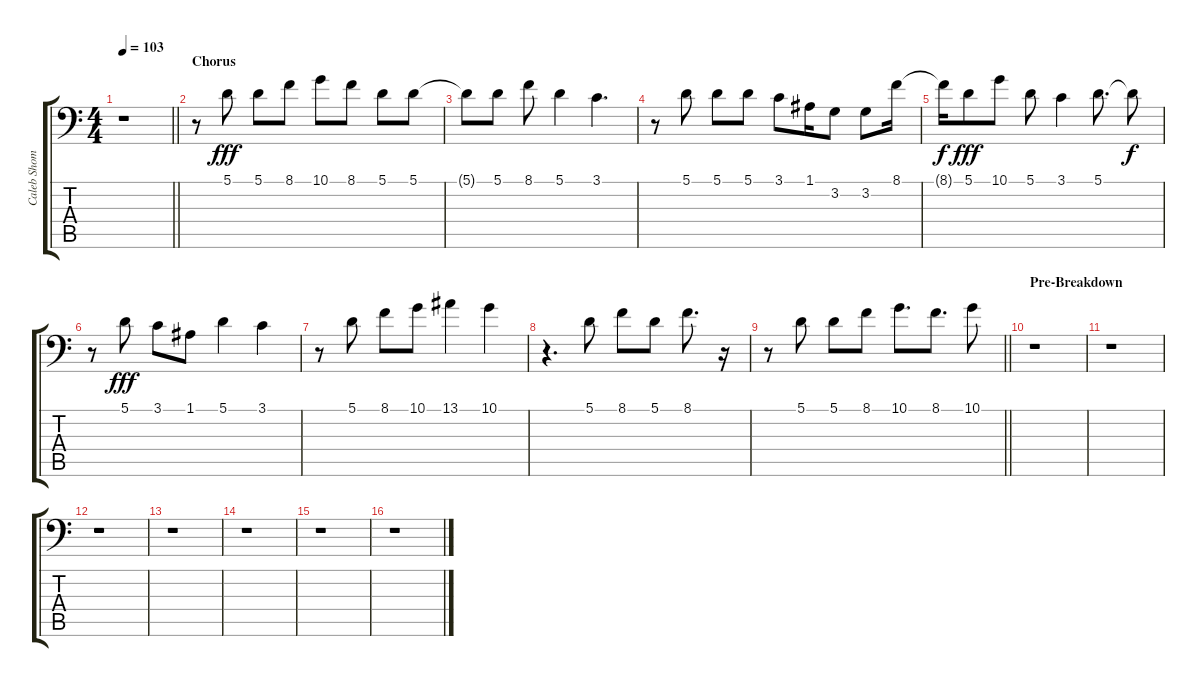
\track ("Caleb Shomo - Vocals" "Caleb Shom") {instrument violin}
\staff {score tabs}
\tuning (A3 E3 C3 G2 D2 G1) {hide}
\ts (4 4)
\tempo 103
\clef f4
\barLineRight lightlight
\ks c
r.1{dy fff} |
\section ("" "Chorus")
r.8 5.1.8 5.1.8 8.1.8 10.1.8 8.1.8 5.1.8 5.1.8 |
5.1{t}.8 5.1.8 8.1.8 5.1.4 3.1.4{d} |
r.8 5.1.8 5.1.8 5.1.8 3.1.8 1.1.16 3.2.8 3.2.8 8.1.16 |
8.1{t}.16{dy f} 5.1.8{dy fff} 10.1.8 5.1.8 3.1.4 5.1.8{d} 5.1{t}.8{dy f} |
r.8 5.1.8{dy fff} 3.1.8 1.1.8 5.1.4 3.1.4 |
r.8 5.1.8 8.1.8 10.1.8 13.1.4 10.1.4 |
r.4{d} 5.1.8 8.1.8 5.1.8 8.1.8{d} r.16 |
\barLineRight lightlight
r.8 5.1.8 5.1.8 8.1.8 10.1.8{d} 8.1.8{d} 10.1.8 |
\section ("" "Pre-Breakdown")
r.1 |
r.1 |
r.1 |
r.1 |
r.1 |
r.1 |
r.1
